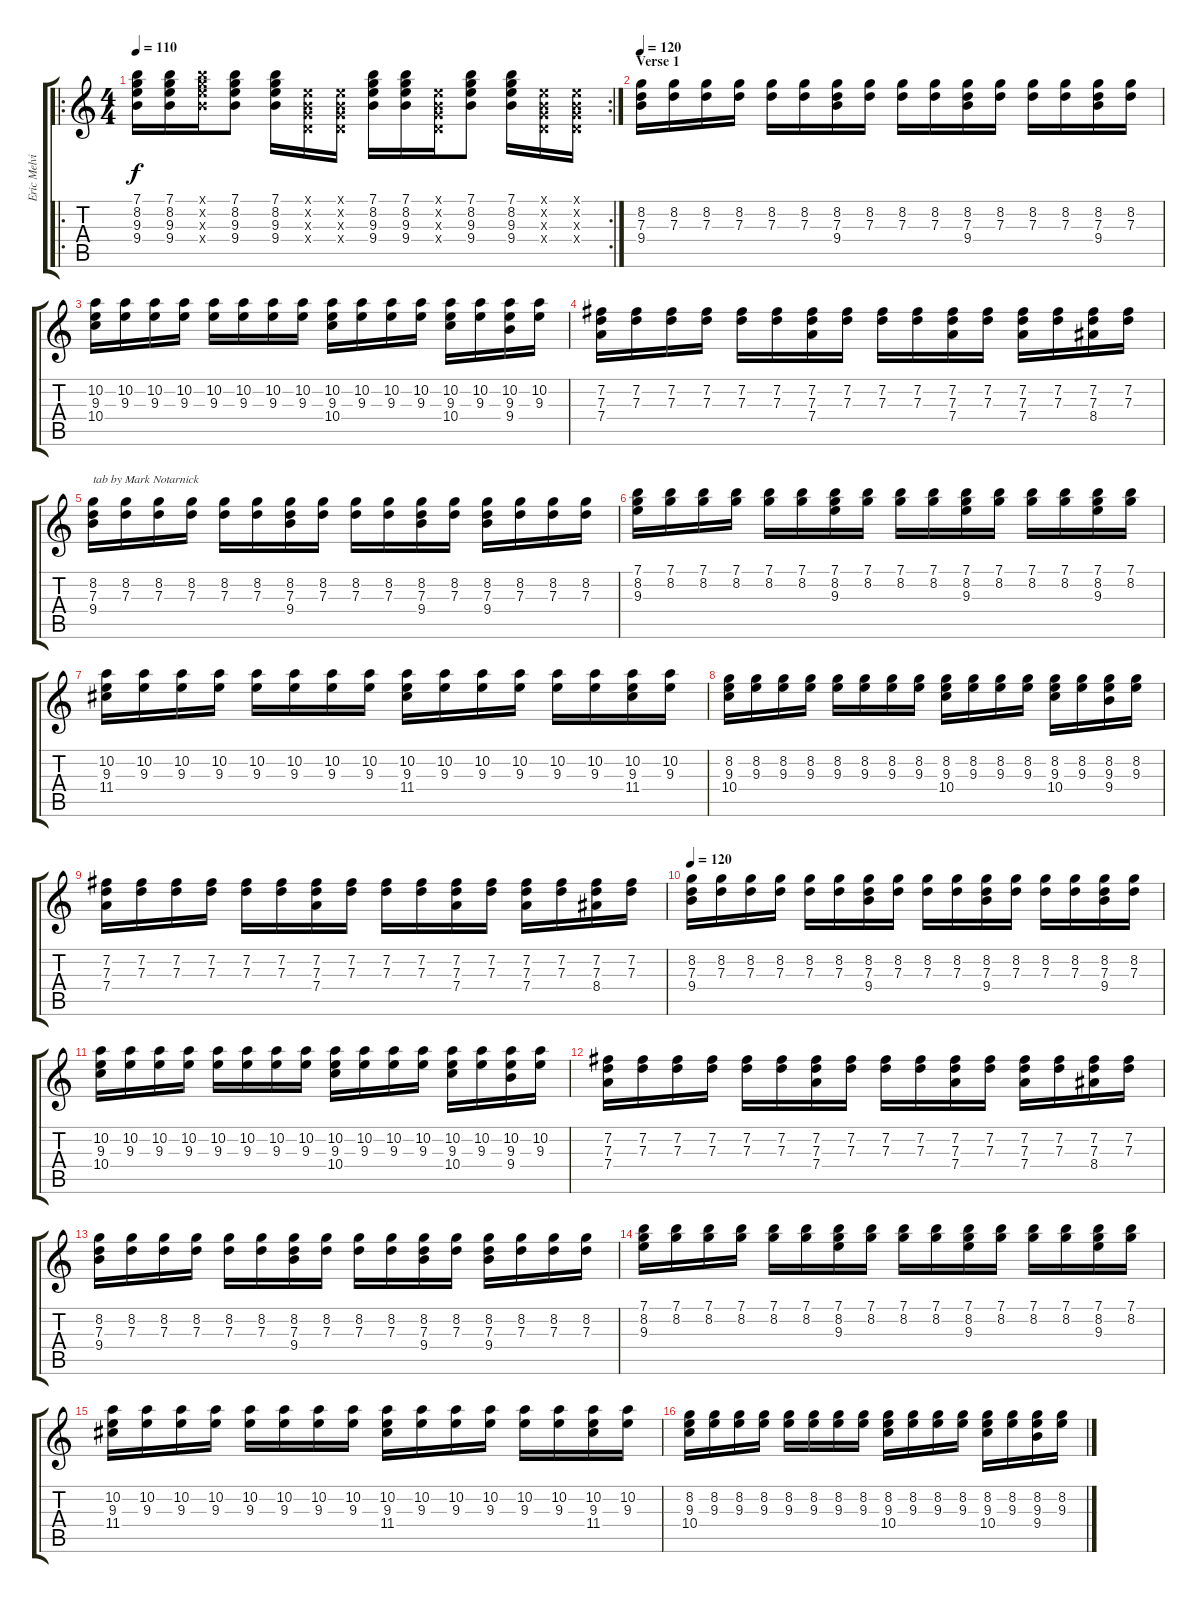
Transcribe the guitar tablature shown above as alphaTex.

\track ("Eric Melvin" "Eric Melvi") {instrument electricguitarclean}
\staff {score tabs}
\tuning (E4 B3 G3 D3 A2 E2) {hide}
\ro
\rc 2
\ts (4 4)
\tempo 110
\clef g2
\ks c
(7.1 8.2 9.3 9.4).16{dy f instrument electricguitarclean} (7.1 8.2 9.3 9.4).16 (7.1{x} 8.2{x} 9.3{x} 9.4{x}).16 (7.1 8.2 9.3 9.4).8 (7.1 8.2 9.3 9.4).16 (0.1{x} 0.2{x} 0.3{x} 0.4{x}).16 (0.1{x} 0.2{x} 0.3{x} 0.4{x}).16 (7.1 8.2 9.3 9.4).16 (7.1 8.2 9.3 9.4).16 (0.1{x} 0.2{x} 0.3{x} 0.4{x}).16 (7.1 8.2 9.3 9.4).8 (7.1 8.2 9.3 9.4).16 (0.1{x} 0.2{x} 0.3{x} 0.4{x}).16 (0.1{x} 0.2{x} 0.3{x} 0.4{x}).16 |
\section ("" "Verse 1")
\tempo 120
(8.2 7.3 9.4).16{volume 10 instrument electricguitarmuted} (8.2 7.3).16 (8.2 7.3).16 (8.2 7.3).16 (8.2 7.3).16 (8.2 7.3).16 (8.2 7.3 9.4).16 (8.2 7.3).16 (8.2 7.3).16 (8.2 7.3).16 (8.2 7.3 9.4).16 (8.2 7.3).16 (8.2 7.3).16 (8.2 7.3).16 (8.2 7.3 9.4).16 (8.2 7.3).16 |
(10.2 9.3 10.4).16 (10.2 9.3).16 (10.2 9.3).16 (10.2 9.3).16 (10.2 9.3).16 (10.2 9.3).16 (10.2 9.3).16 (10.2 9.3).16 (10.2 9.3 10.4).16 (10.2 9.3).16 (10.2 9.3).16 (10.2 9.3).16 (10.2 9.3 10.4).16 (10.2 9.3).16 (10.2 9.3 9.4).16 (10.2 9.3).16 |
(7.2 7.3 7.4).16 (7.2 7.3).16 (7.2 7.3).16 (7.2 7.3).16 (7.2 7.3).16 (7.2 7.3).16 (7.2 7.3 7.4).16 (7.2 7.3).16 (7.2 7.3).16 (7.2 7.3).16 (7.2 7.3 7.4).16 (7.2 7.3).16 (7.2 7.3 7.4).16 (7.2 7.3).16 (7.2 7.3 8.4).16 (7.2 7.3).16 |
(8.2 7.3 9.4).16{txt "tab by Mark Notarnick" volume 10 instrument electricguitarmuted} (8.2 7.3).16 (8.2 7.3).16 (8.2 7.3).16 (8.2 7.3).16 (8.2 7.3).16 (8.2 7.3 9.4).16 (8.2 7.3).16 (8.2 7.3).16 (8.2 7.3).16 (8.2 7.3 9.4).16 (8.2 7.3).16 (8.2 7.3 9.4).16 (8.2 7.3).16 (8.2 7.3).16 (8.2 7.3).16 |
(7.1 8.2 9.3).16{volume 10 instrument electricguitarmuted} (7.1 8.2).16 (7.1 8.2).16 (7.1 8.2).16 (7.1 8.2).16 (7.1 8.2).16 (7.1 8.2 9.3).16 (7.1 8.2).16 (7.1 8.2).16 (7.1 8.2).16 (7.1 8.2 9.3).16 (7.1 8.2).16 (7.1 8.2).16 (7.1 8.2).16 (7.1 8.2 9.3).16 (7.1 8.2).16 |
(10.2 9.3 11.4).16 (10.2 9.3).16 (10.2 9.3).16 (10.2 9.3).16 (10.2 9.3).16 (10.2 9.3).16 (10.2 9.3).16 (10.2 9.3).16 (10.2 9.3 11.4).16 (10.2 9.3).16 (10.2 9.3).16 (10.2 9.3).16 (10.2 9.3).16 (10.2 9.3).16 (10.2 9.3 11.4).16 (10.2 9.3).16 |
(8.2 9.3 10.4).16{volume 10 instrument electricguitarmuted} (8.2 9.3).16 (8.2 9.3).16 (8.2 9.3).16 (8.2 9.3).16 (8.2 9.3).16 (8.2 9.3).16 (8.2 9.3).16 (8.2 9.3 10.4).16 (8.2 9.3).16 (8.2 9.3).16 (8.2 9.3).16 (8.2 9.3 10.4).16 (8.2 9.3).16 (8.2 9.3 9.4).16 (8.2 9.3).16 |
(7.2 7.3 7.4).16 (7.2 7.3).16 (7.2 7.3).16 (7.2 7.3).16 (7.2 7.3).16 (7.2 7.3).16 (7.2 7.3 7.4).16 (7.2 7.3).16 (7.2 7.3).16 (7.2 7.3).16 (7.2 7.3 7.4).16 (7.2 7.3).16 (7.2 7.3 7.4).16 (7.2 7.3).16 (7.2 7.3 8.4).16 (7.2 7.3).16 |
\tempo 120
(8.2 7.3 9.4).16{volume 10 instrument electricguitarmuted} (8.2 7.3).16 (8.2 7.3).16 (8.2 7.3).16 (8.2 7.3).16 (8.2 7.3).16 (8.2 7.3 9.4).16 (8.2 7.3).16 (8.2 7.3).16 (8.2 7.3).16 (8.2 7.3 9.4).16 (8.2 7.3).16 (8.2 7.3).16 (8.2 7.3).16 (8.2 7.3 9.4).16 (8.2 7.3).16 |
(10.2 9.3 10.4).16 (10.2 9.3).16 (10.2 9.3).16 (10.2 9.3).16 (10.2 9.3).16 (10.2 9.3).16 (10.2 9.3).16 (10.2 9.3).16 (10.2 9.3 10.4).16 (10.2 9.3).16 (10.2 9.3).16 (10.2 9.3).16 (10.2 9.3 10.4).16 (10.2 9.3).16 (10.2 9.3 9.4).16 (10.2 9.3).16 |
(7.2 7.3 7.4).16 (7.2 7.3).16 (7.2 7.3).16 (7.2 7.3).16 (7.2 7.3).16 (7.2 7.3).16 (7.2 7.3 7.4).16 (7.2 7.3).16 (7.2 7.3).16 (7.2 7.3).16 (7.2 7.3 7.4).16 (7.2 7.3).16 (7.2 7.3 7.4).16 (7.2 7.3).16 (7.2 7.3 8.4).16 (7.2 7.3).16 |
(8.2 7.3 9.4).16{volume 10 instrument electricguitarmuted} (8.2 7.3).16 (8.2 7.3).16 (8.2 7.3).16 (8.2 7.3).16 (8.2 7.3).16 (8.2 7.3 9.4).16 (8.2 7.3).16 (8.2 7.3).16 (8.2 7.3).16 (8.2 7.3 9.4).16 (8.2 7.3).16 (8.2 7.3 9.4).16 (8.2 7.3).16 (8.2 7.3).16 (8.2 7.3).16 |
(7.1 8.2 9.3).16{volume 10 instrument electricguitarmuted} (7.1 8.2).16 (7.1 8.2).16 (7.1 8.2).16 (7.1 8.2).16 (7.1 8.2).16 (7.1 8.2 9.3).16 (7.1 8.2).16 (7.1 8.2).16 (7.1 8.2).16 (7.1 8.2 9.3).16 (7.1 8.2).16 (7.1 8.2).16 (7.1 8.2).16 (7.1 8.2 9.3).16 (7.1 8.2).16 |
(10.2 9.3 11.4).16 (10.2 9.3).16 (10.2 9.3).16 (10.2 9.3).16 (10.2 9.3).16 (10.2 9.3).16 (10.2 9.3).16 (10.2 9.3).16 (10.2 9.3 11.4).16 (10.2 9.3).16 (10.2 9.3).16 (10.2 9.3).16 (10.2 9.3).16 (10.2 9.3).16 (10.2 9.3 11.4).16 (10.2 9.3).16 |
(8.2 9.3 10.4).16{volume 10 instrument electricguitarmuted} (8.2 9.3).16 (8.2 9.3).16 (8.2 9.3).16 (8.2 9.3).16 (8.2 9.3).16 (8.2 9.3).16 (8.2 9.3).16 (8.2 9.3 10.4).16 (8.2 9.3).16 (8.2 9.3).16 (8.2 9.3).16 (8.2 9.3 10.4).16 (8.2 9.3).16 (8.2 9.3 9.4).16 (8.2 9.3).16
